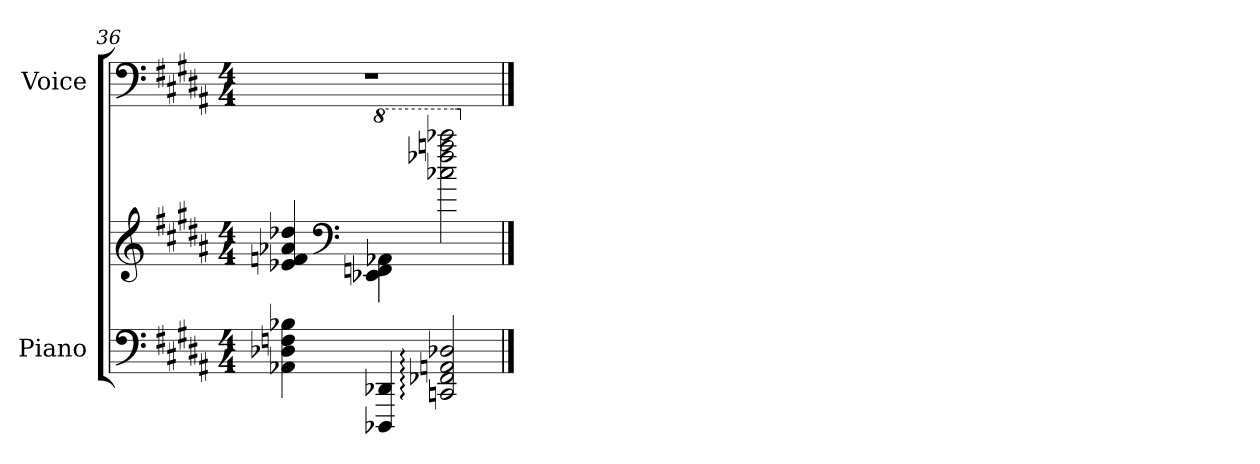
**kern	**kern	**kern
*part2	*part2	*part1
*staff3	*staff2	*staff1
*I"Piano	*	*I"Voice
*I'Pno.	*	*I'Voice
*clefF4	*clefG2	*clefF4
*k[f#c#g#d#a#]	*k[f#c#g#d#a#]	*k[f#c#g#d#a#]
*B:	*B:	*B:
*M4/4	*M4/4	*M4/4
=36	=36	=36
4AA-Xi\ 4D-Xi 4Fni 4B-Xi	4e-Xi/ 4fni 4a-Xi 4dd-Xi	1r
*	*clefF4	*
*X8ba	*	*
*	*8va	*
4DDD-Xi/ 4DD-i	4E-Xi\ 4Fni 4A-Xi	.
*	*8ba	*
2CCni/: 2FF-Xi: 2AAni: 2D-Xi:	2c-Xi\ 2f-Xi 2ani 2cc-Xi	.
*	*X8va	*
==	==	==
*-	*-	*-
